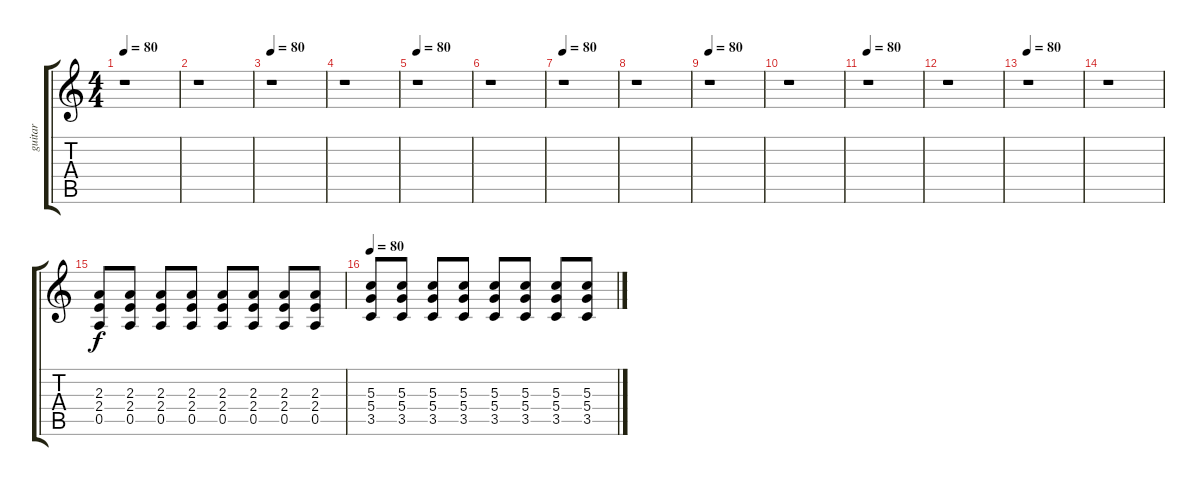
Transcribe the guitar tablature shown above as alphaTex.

\track ("guitar" "guitar") {instrument distortionguitar}
\staff {score tabs}
\tuning (E4 B3 G3 D3 A2 E2) {hide}
\ts (4 4)
\tempo 80
\clef g2
\ks c
r.1{dy f instrument distortionguitar} |
r.1 |
\tempo 80
r.1 |
r.1 |
\tempo 80
r.1 |
r.1 |
\tempo 80
r.1 |
r.1 |
\tempo 80
r.1 |
r.1 |
\tempo 80
r.1 |
r.1 |
\tempo 80
r.1 |
r.1 |
(2.3 2.4 0.5).8 (2.3 2.4 0.5).8 (2.3 2.4 0.5).8 (2.3 2.4 0.5).8 (2.3 2.4 0.5).8 (2.3 2.4 0.5).8 (2.3 2.4 0.5).8 (2.3 2.4 0.5).8 |
\tempo 80
(5.3 5.4 3.5).8 (5.3 5.4 3.5).8 (5.3 5.4 3.5).8 (5.3 5.4 3.5).8 (5.3 5.4 3.5).8 (5.3 5.4 3.5).8 (5.3 5.4 3.5).8 (5.3 5.4 3.5).8
